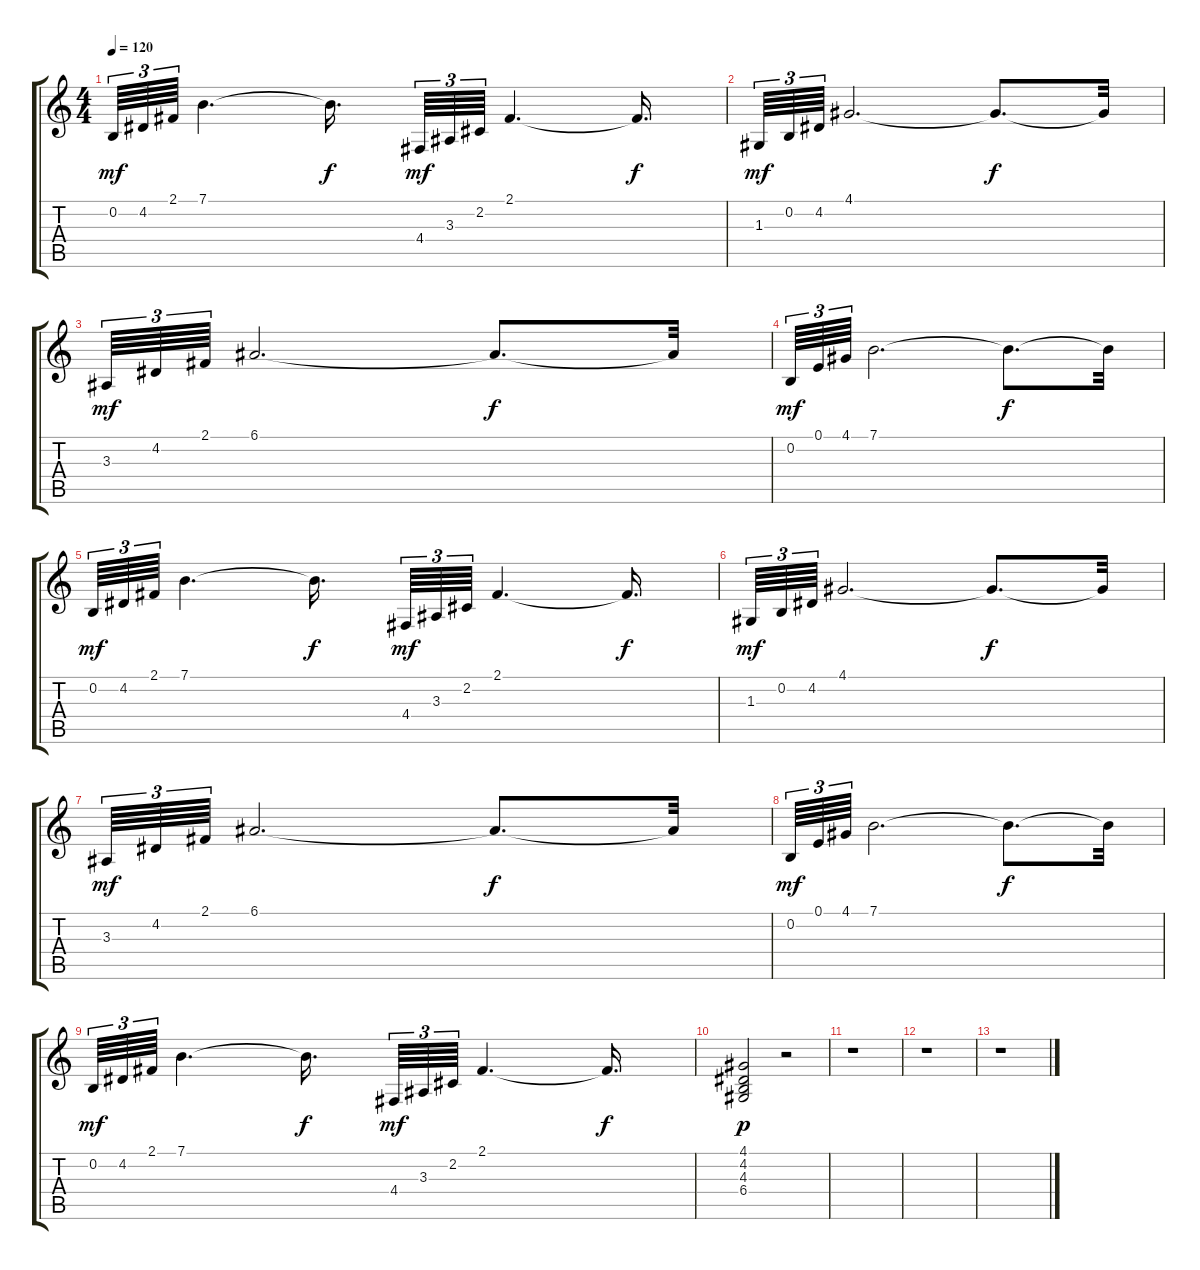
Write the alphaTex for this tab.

\track "" {instrument pad2warm}
\staff {score tabs}
\tuning (E4 B3 G3 D3 A2 E2) {hide}
\ts (4 4)
\tempo 120
\clef g2
\ks c
0.2.64{tu (3 2) dy mf} 4.2.64{tu (3 2)} 2.1.64{tu (3 2)} 7.1.4{d} 7.1{t}.16{d dy f} 4.4.64{tu (3 2) dy mf} 3.3.64{tu (3 2)} 2.2.64{tu (3 2)} 2.1.4{d} 2.1{t}.16{d dy f} |
1.3.64{tu (3 2) dy mf} 0.2.64{tu (3 2)} 4.2.64{tu (3 2)} 4.1.2{d} 4.1{t}.8{d dy f} 4.1{t}.32 |
3.3.64{tu (3 2) dy mf} 4.2.64{tu (3 2)} 2.1.64{tu (3 2)} 6.1.2{d} 6.1{t}.8{d dy f} 6.1{t}.32 |
0.2.64{tu (3 2) dy mf} 0.1.64{tu (3 2)} 4.1.64{tu (3 2)} 7.1.2{d} 7.1{t}.8{d dy f} 7.1{t}.32 |
0.2.64{tu (3 2) dy mf} 4.2.64{tu (3 2)} 2.1.64{tu (3 2)} 7.1.4{d} 7.1{t}.16{d dy f} 4.4.64{tu (3 2) dy mf} 3.3.64{tu (3 2)} 2.2.64{tu (3 2)} 2.1.4{d} 2.1{t}.16{d dy f} |
1.3.64{tu (3 2) dy mf} 0.2.64{tu (3 2)} 4.2.64{tu (3 2)} 4.1.2{d} 4.1{t}.8{d dy f} 4.1{t}.32 |
3.3.64{tu (3 2) dy mf} 4.2.64{tu (3 2)} 2.1.64{tu (3 2)} 6.1.2{d} 6.1{t}.8{d dy f} 6.1{t}.32 |
0.2.64{tu (3 2) dy mf} 0.1.64{tu (3 2)} 4.1.64{tu (3 2)} 7.1.2{d} 7.1{t}.8{d dy f} 7.1{t}.32 |
0.2.64{tu (3 2) dy mf} 4.2.64{tu (3 2)} 2.1.64{tu (3 2)} 7.1.4{d} 7.1{t}.16{d dy f} 4.4.64{tu (3 2) dy mf} 3.3.64{tu (3 2)} 2.2.64{tu (3 2)} 2.1.4{d} 2.1{t}.16{d dy f} |
(4.1 4.2 4.3 6.4).2{dy p} r.2 |
r.1 |
r.1 |
r.1
